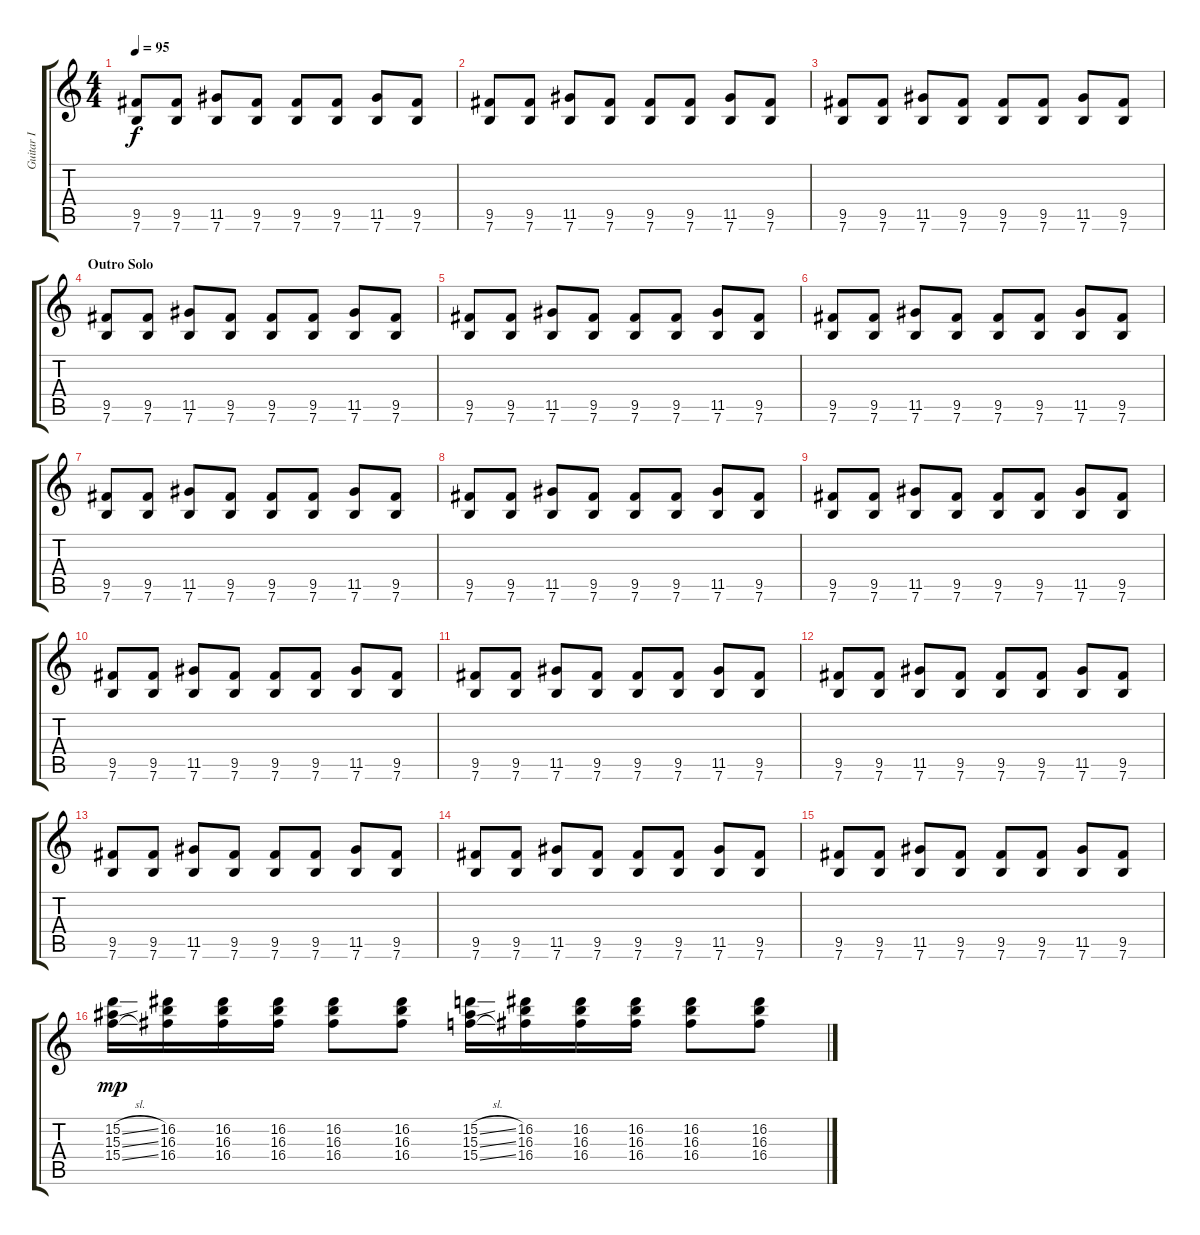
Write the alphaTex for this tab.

\track ("Guitar I" "Guitar I") {instrument distortionguitar}
\staff {score tabs}
\tuning (E4 B3 G3 D3 A2 E2) {hide}
\ts (4 4)
\tempo 95
\clef g2
\ks c
(9.5 7.6).8{dy f} (9.5 7.6).8 (11.5 7.6).8 (9.5 7.6).8 (9.5 7.6).8 (9.5 7.6).8 (11.5 7.6).8 (9.5 7.6).8 |
(9.5 7.6).8 (9.5 7.6).8 (11.5 7.6).8 (9.5 7.6).8 (9.5 7.6).8 (9.5 7.6).8 (11.5 7.6).8 (9.5 7.6).8 |
(9.5 7.6).8 (9.5 7.6).8 (11.5 7.6).8 (9.5 7.6).8 (9.5 7.6).8 (9.5 7.6).8 (11.5 7.6).8 (9.5 7.6).8 |
\section ("" "Outro Solo")
(9.5 7.6).8 (9.5 7.6).8 (11.5 7.6).8 (9.5 7.6).8 (9.5 7.6).8 (9.5 7.6).8 (11.5 7.6).8 (9.5 7.6).8 |
(9.5 7.6).8 (9.5 7.6).8 (11.5 7.6).8 (9.5 7.6).8 (9.5 7.6).8 (9.5 7.6).8 (11.5 7.6).8 (9.5 7.6).8 |
(9.5 7.6).8 (9.5 7.6).8 (11.5 7.6).8 (9.5 7.6).8 (9.5 7.6).8 (9.5 7.6).8 (11.5 7.6).8 (9.5 7.6).8 |
(9.5 7.6).8 (9.5 7.6).8 (11.5 7.6).8 (9.5 7.6).8 (9.5 7.6).8 (9.5 7.6).8 (11.5 7.6).8 (9.5 7.6).8 |
(9.5 7.6).8 (9.5 7.6).8 (11.5 7.6).8 (9.5 7.6).8 (9.5 7.6).8 (9.5 7.6).8 (11.5 7.6).8 (9.5 7.6).8 |
(9.5 7.6).8 (9.5 7.6).8 (11.5 7.6).8 (9.5 7.6).8 (9.5 7.6).8 (9.5 7.6).8 (11.5 7.6).8 (9.5 7.6).8 |
(9.5 7.6).8 (9.5 7.6).8 (11.5 7.6).8 (9.5 7.6).8 (9.5 7.6).8 (9.5 7.6).8 (11.5 7.6).8 (9.5 7.6).8 |
(9.5 7.6).8 (9.5 7.6).8 (11.5 7.6).8 (9.5 7.6).8 (9.5 7.6).8 (9.5 7.6).8 (11.5 7.6).8 (9.5 7.6).8 |
(9.5 7.6).8 (9.5 7.6).8 (11.5 7.6).8 (9.5 7.6).8 (9.5 7.6).8 (9.5 7.6).8 (11.5 7.6).8 (9.5 7.6).8 |
(9.5 7.6).8 (9.5 7.6).8 (11.5 7.6).8 (9.5 7.6).8 (9.5 7.6).8 (9.5 7.6).8 (11.5 7.6).8 (9.5 7.6).8 |
(9.5 7.6).8 (9.5 7.6).8 (11.5 7.6).8 (9.5 7.6).8 (9.5 7.6).8 (9.5 7.6).8 (11.5 7.6).8 (9.5 7.6).8 |
(9.5 7.6).8 (9.5 7.6).8 (11.5 7.6).8 (9.5 7.6).8 (9.5 7.6).8 (9.5 7.6).8 (11.5 7.6).8 (9.5 7.6).8 |
(15.2{sl} 15.3{sl} 15.4{sl}).16{dy mp} (16.2 16.3 16.4).16 (16.2 16.3 16.4).16 (16.2 16.3 16.4).16 (16.2 16.3 16.4).8 (16.2 16.3 16.4).8 (15.2{sl} 15.3{sl} 15.4{sl}).16 (16.2 16.3 16.4).16 (16.2 16.3 16.4).16 (16.2 16.3 16.4).16 (16.2 16.3 16.4).8 (16.2 16.3 16.4).8
